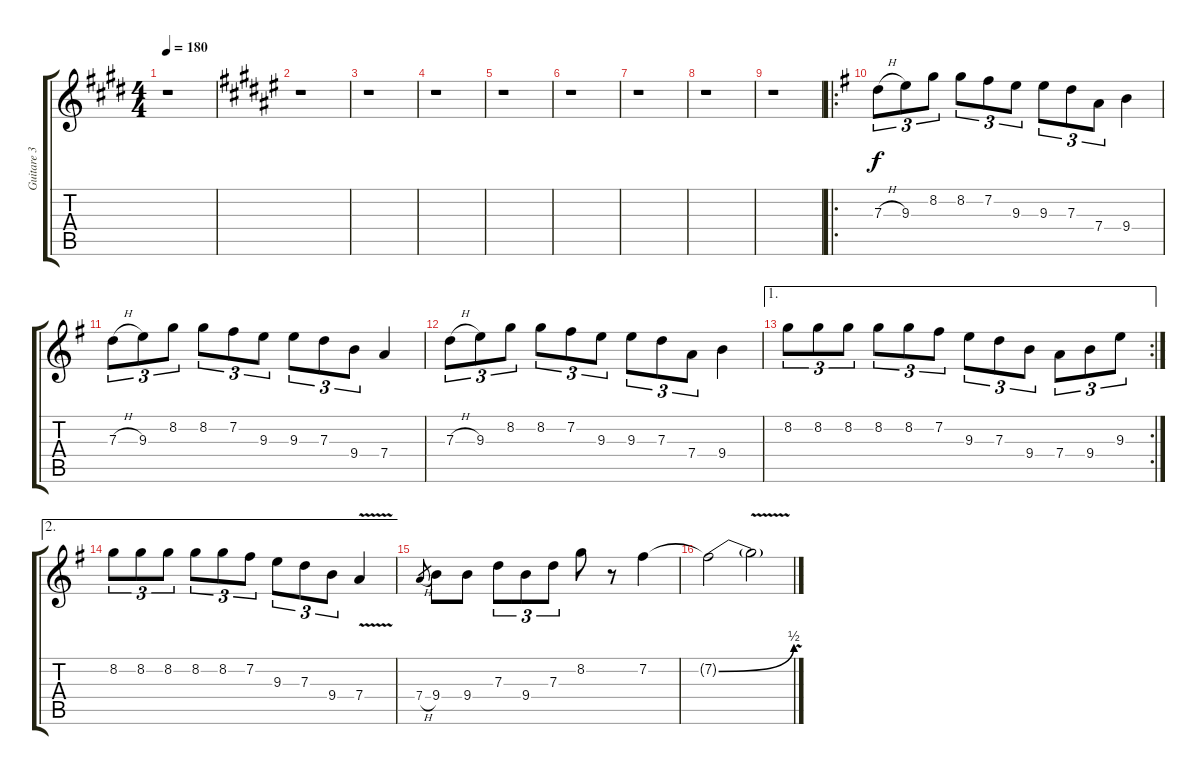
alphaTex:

\track ("Guitare 3" "Guitare 3") {instrument distortionguitar}
\staff {score tabs}
\tuning (E4 B3 G3 D3 A2 E2) {hide}
\ts (4 4)
\tempo 180
\clef g2
\ks e
r.1{dy f} |
\ks f#
r.1 |
r.1 |
r.1 |
r.1 |
r.1 |
r.1 |
r.1 |
r.1 |
\ro
\ks g
7.3{h}.8{tu (3 2)} 9.3.8{tu (3 2)} 8.2.8{tu (3 2)} 8.2.8{tu (3 2)} 7.2.8{tu (3 2)} 9.3.8{tu (3 2)} 9.3.8{tu (3 2)} 7.3.8{tu (3 2)} 7.4.8{tu (3 2)} 9.4.4 |
7.3{h}.8{tu (3 2)} 9.3.8{tu (3 2)} 8.2.8{tu (3 2)} 8.2.8{tu (3 2)} 7.2.8{tu (3 2)} 9.3.8{tu (3 2)} 9.3.8{tu (3 2)} 7.3.8{tu (3 2)} 9.4.8{tu (3 2)} 7.4.4 |
7.3{h}.8{tu (3 2)} 9.3.8{tu (3 2)} 8.2.8{tu (3 2)} 8.2.8{tu (3 2)} 7.2.8{tu (3 2)} 9.3.8{tu (3 2)} 9.3.8{tu (3 2)} 7.3.8{tu (3 2)} 7.4.8{tu (3 2)} 9.4.4 |
\ae 1
\rc 2
8.2.8{tu (3 2)} 8.2.8{tu (3 2)} 8.2.8{tu (3 2)} 8.2.8{tu (3 2)} 8.2.8{tu (3 2)} 7.2.8{tu (3 2)} 9.3.8{tu (3 2)} 7.3.8{tu (3 2)} 9.4.8{tu (3 2)} 7.4.8{tu (3 2)} 9.4.8{tu (3 2)} 9.3.8{tu (3 2)} |
\ae 2
8.2.8{tu (3 2)} 8.2.8{tu (3 2)} 8.2.8{tu (3 2)} 8.2.8{tu (3 2)} 8.2.8{tu (3 2)} 7.2.8{tu (3 2)} 9.3.8{tu (3 2)} 7.3.8{tu (3 2)} 9.4.8{tu (3 2)} 7.4{v}.4 |
7.4{h}.8{gr} 9.4.8 9.4.8 7.3.8{tu (3 2)} 9.4.8{tu (3 2)} 7.3.8{tu (3 2)} 8.2.8 r.8 7.2.4 |
7.2{be (bend 0 0 60 2) t}.2 7.2{v t}.2
